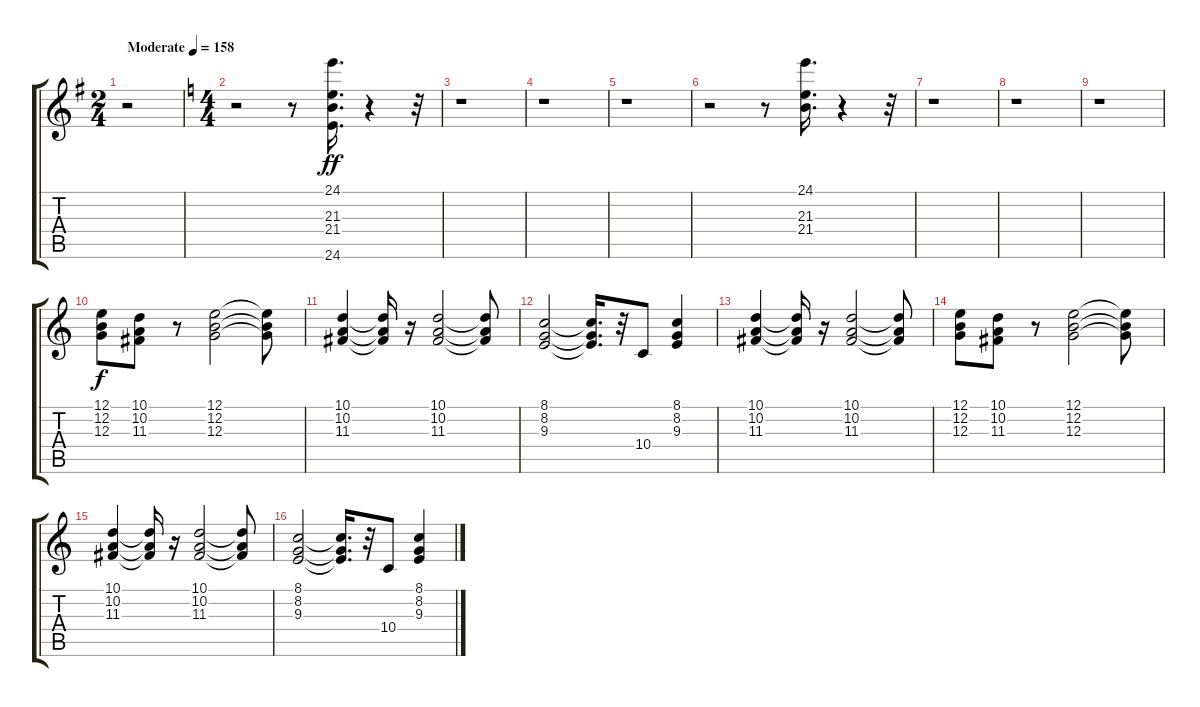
\track "" {instrument acousticgrandpiano}
\staff {score tabs}
\tuning (E4 B3 G3 D3 A2 E2) {hide}
\ts (2 4)
\tempo (158 "Moderate")
\clef g2
\ks g
r.2{txt "" dy ff instrument acousticgrandpiano} |
\ts (4 4)
\ks c
r.2 r.8 (24.1 21.3 21.4 24.6).16{d} r.4 r.32 |
r.1 |
r.1 |
r.1 |
r.2 r.8 (24.1 21.3 21.4).16{d} r.4 r.32 |
r.1 |
r.1 |
r.1 |
(12.1 12.2 12.3).8{dy f} (10.1 10.2 11.3).8 r.8 (12.1 12.2 12.3).2 (12.1{t} 12.2{t} 12.3{t}).8 |
(10.1 10.2 11.3).4 (10.1{t} 10.2{t} 11.3{t}).16 r.16 (10.1 10.2 11.3).2 (10.1{t} 10.2{t} 11.3{t}).8 |
(8.1 8.2 9.3).2 (8.1{t} 8.2{t} 9.3{t}).16{d} r.32 10.4.8 (8.1 8.2 9.3).4 |
(10.1 10.2 11.3).4 (10.1{t} 10.2{t} 11.3{t}).16 r.16 (10.1 10.2 11.3).2 (10.1{t} 10.2{t} 11.3{t}).8 |
(12.1 12.2 12.3).8 (10.1 10.2 11.3).8 r.8 (12.1 12.2 12.3).2 (12.1{t} 12.2{t} 12.3{t}).8 |
(10.1 10.2 11.3).4 (10.1{t} 10.2{t} 11.3{t}).16 r.16 (10.1 10.2 11.3).2 (10.1{t} 10.2{t} 11.3{t}).8 |
(8.1 8.2 9.3).2 (8.1{t} 8.2{t} 9.3{t}).16{d} r.32 10.4.8 (8.1 8.2 9.3).4
